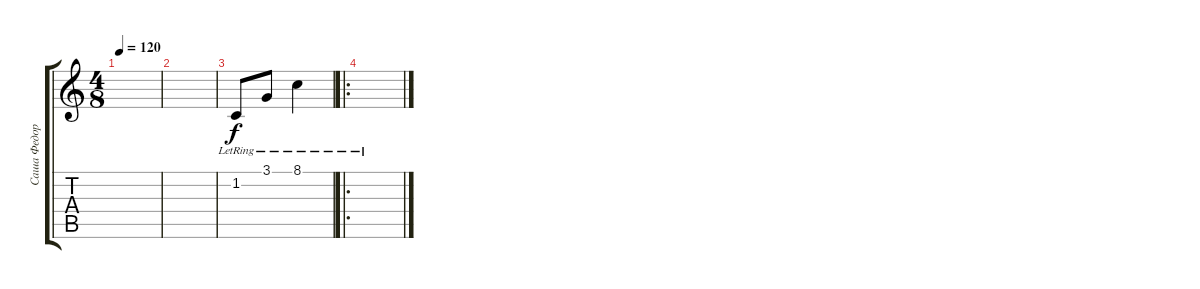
\track ("Саша Федоренко - Keys" "Саша Федор") {instrument harpsichord}
\staff {score tabs}
\tuning (E4 B3 G3 D3 A2 D2) {hide}
\ts (4 8)
\tempo 120
\clef g2
\ks c
|
|
1.2{lr}.8 3.1{lr}.8 8.1{lr}.4 |
\ro
